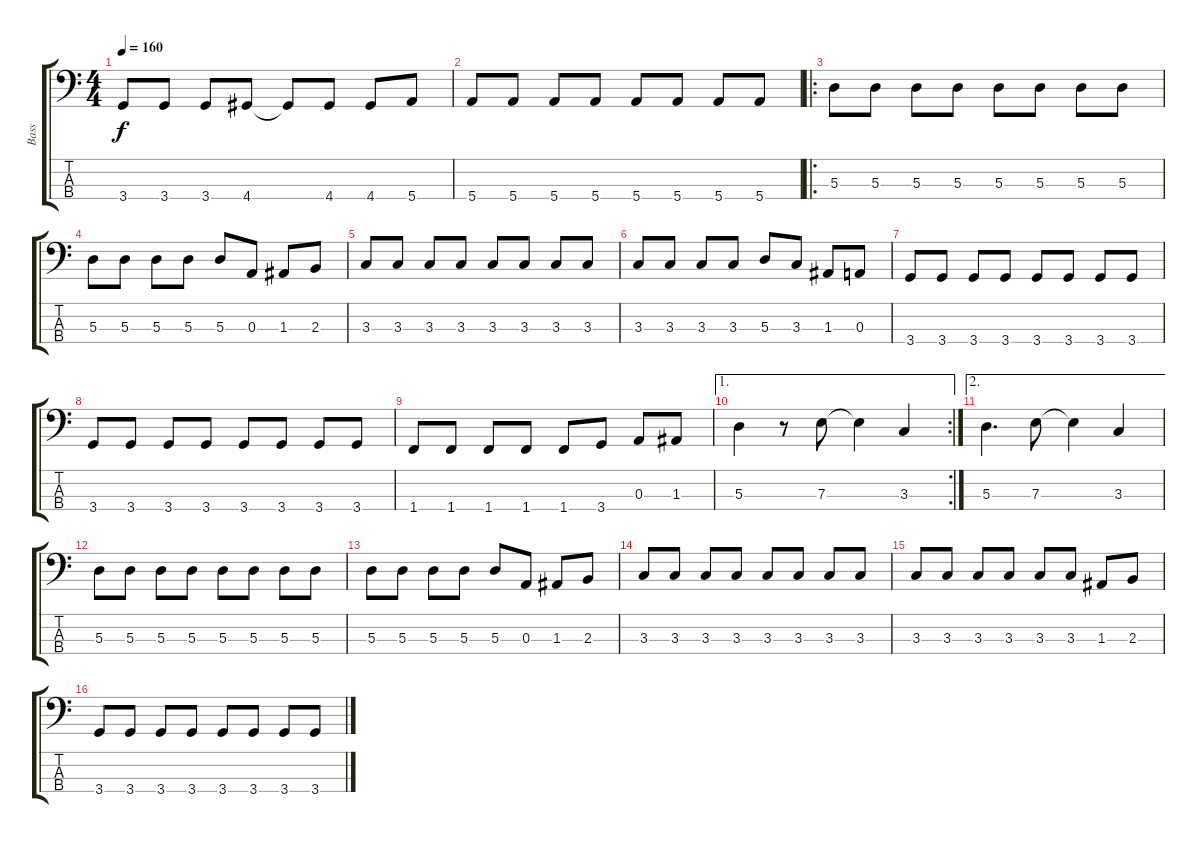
\track ("Bass" "Bass") {instrument electricbassfinger}
\staff {score tabs}
\tuning (G2 D2 A1 E1) {hide}
\ts (4 4)
\tempo 160
\clef f4
\ks c
3.4{t}.8{dy f} 3.4.8 3.4.8 4.4.8 4.4{t}.8 4.4.8 4.4.8 5.4.8 |
5.4.8 5.4.8 5.4.8 5.4.8 5.4.8 5.4.8 5.4.8 5.4.8 |
\ro
5.3.8 5.3.8 5.3.8 5.3.8 5.3.8 5.3.8 5.3.8 5.3.8 |
5.3.8 5.3.8 5.3.8 5.3.8 5.3.8 0.3.8 1.3.8 2.3.8 |
3.3.8 3.3.8 3.3.8 3.3.8 3.3.8 3.3.8 3.3.8 3.3.8 |
3.3.8 3.3.8 3.3.8 3.3.8 5.3.8 3.3.8 1.3.8 0.3.8 |
3.4.8 3.4.8 3.4.8 3.4.8 3.4.8 3.4.8 3.4.8 3.4.8 |
3.4.8 3.4.8 3.4.8 3.4.8 3.4.8 3.4.8 3.4.8 3.4.8 |
1.4.8 1.4.8 1.4.8 1.4.8 1.4.8 3.4.8 0.3.8 1.3.8 |
\ae 1
\rc 2
5.3.4 r.8 7.3.8 7.3{t}.4 3.3.4 |
\ae 2
5.3.4{d} 7.3.8 7.3{t}.4 3.3.4 |
5.3.8 5.3.8 5.3.8 5.3.8 5.3.8 5.3.8 5.3.8 5.3.8 |
5.3.8 5.3.8 5.3.8 5.3.8 5.3.8 0.3.8 1.3.8 2.3.8 |
3.3.8 3.3.8 3.3.8 3.3.8 3.3.8 3.3.8 3.3.8 3.3.8 |
3.3.8 3.3.8 3.3.8 3.3.8 3.3.8 3.3.8 1.3.8 2.3.8 |
3.4.8 3.4.8 3.4.8 3.4.8 3.4.8 3.4.8 3.4.8 3.4.8
